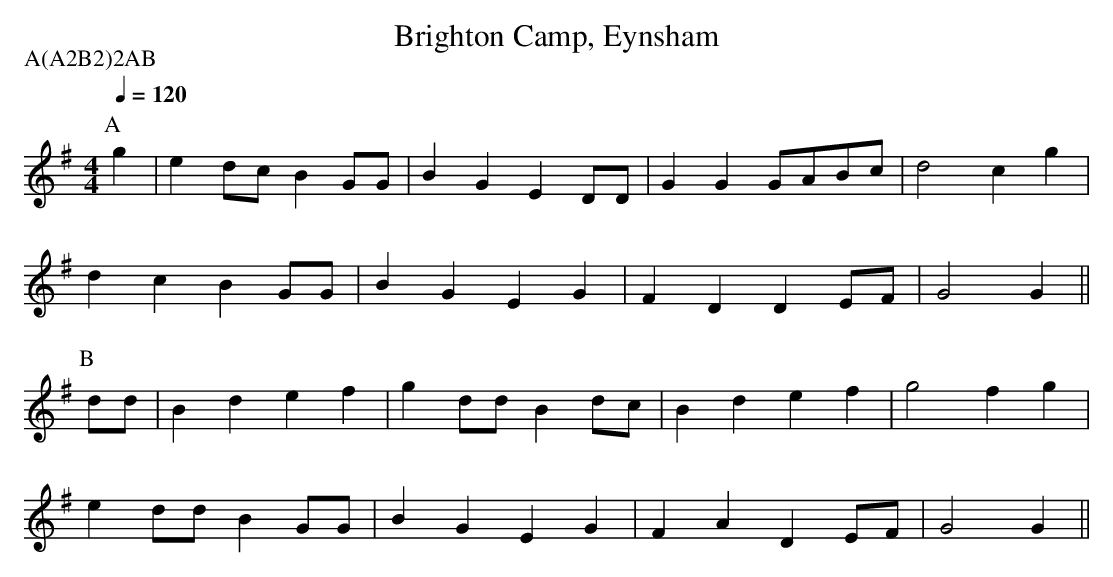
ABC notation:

X:1
T:Brighton Camp, Eynsham
M:4/4
L:1/8
Q:1/4=120
P:A(A2B2)2AB
K:G
P:A
g2|e2dc B2GG|B2G2 E2DD|G2G2 GABc|d4 c2g2|
d2c2 B2GG|B2G2 E2G2|F2D2 D2EF|G4 G2  ||
P:B
dd|B2d2 e2f2|g2dd B2dc|B2d2 e2f2|g4 f2g2|
e2dd B2GG|B2G2 E2G2|F2A2 D2EF|G4 G2  ||
